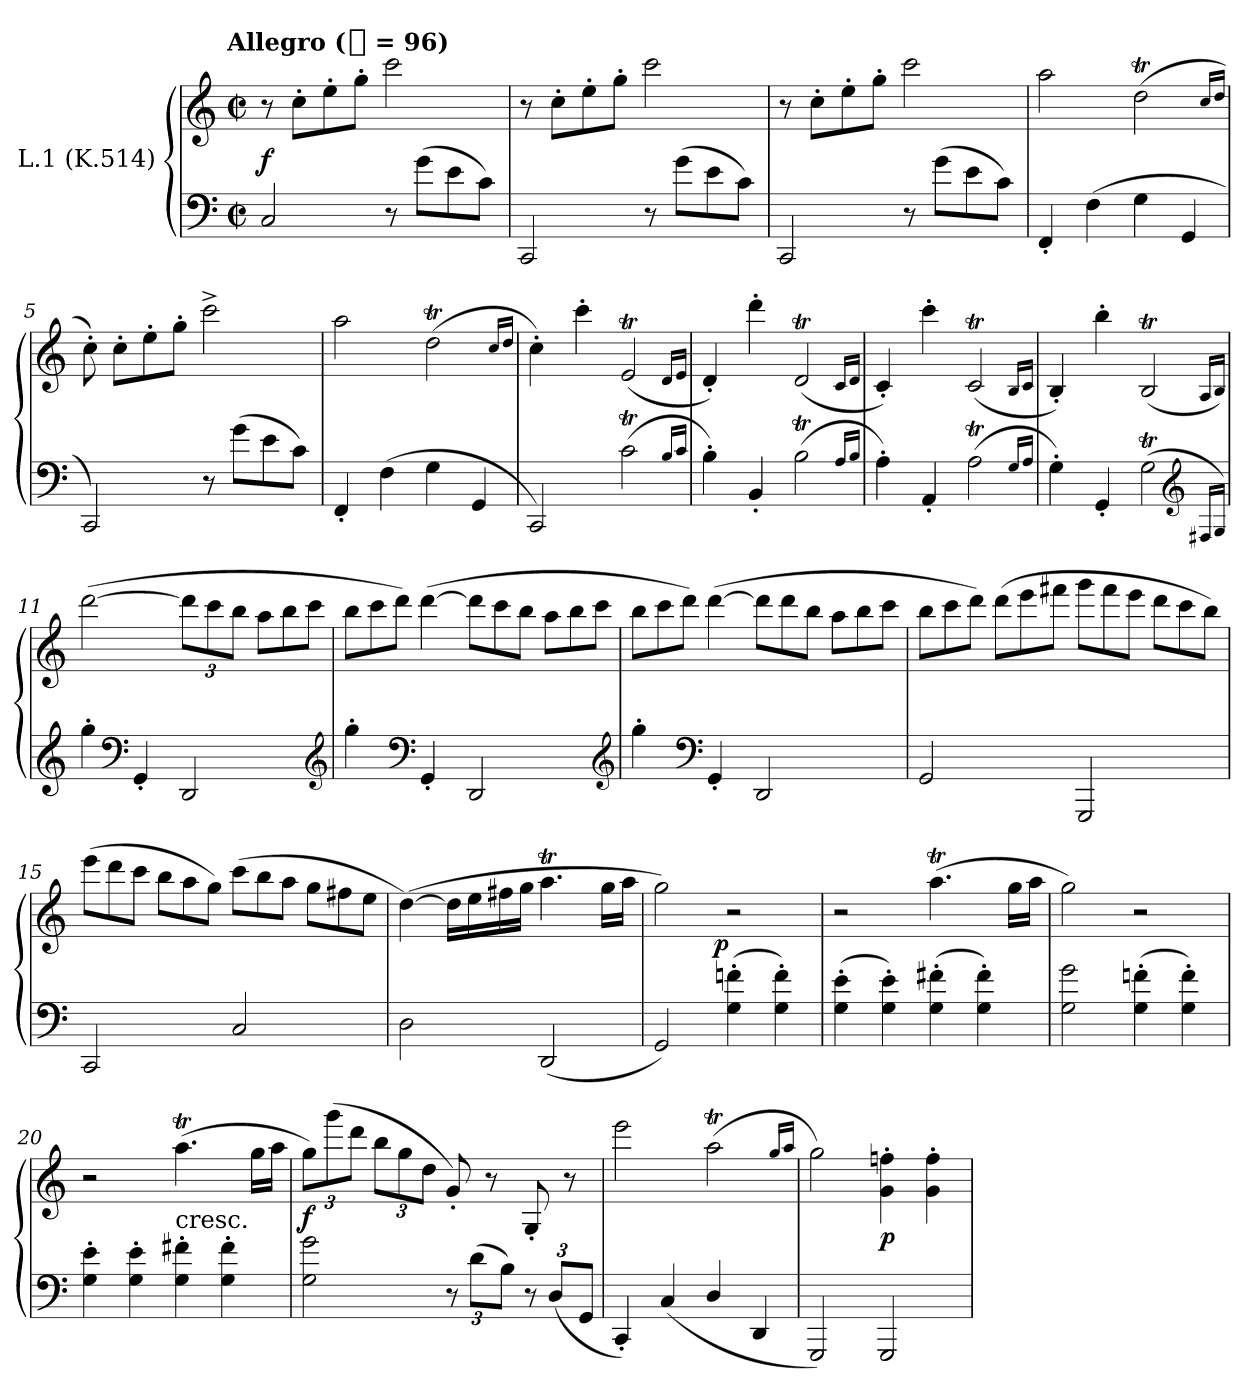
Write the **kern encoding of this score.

**kern	**kern	**dynam
*part1	*part1	*part1
*staff2	*staff1	*staff1/2
*I"L.1 (K.514)	*	*
*clefF4	*clefG2	*
*k[]	*k[]	*
*C:	*C:	*
!!LO:TX:omd:t=Allegro ([half] = 96)
*M2/2	*M2/2	*
*met(c|)	*met(c|)	*
*MM192	*MM192	*
=1	=1	=1
2C	8r	f
.	8cc'L	.
.	8ee'	.
.	8gg'J	.
8r	2ccc	.
(8gL	.	.
8e	.	.
8cJ)	.	.
=2	=2	=2
2CC	8r	.
.	8cc'L	.
.	8ee'	.
.	8gg'J	.
8r	2ccc	.
(8gL	.	.
8e	.	.
8cJ)	.	.
=3	=3	=3
2CC	8r	.
.	8cc'L	.
.	8ee'	.
.	8gg'J	.
8r	2ccc	.
(8gL	.	.
8e	.	.
8cJ)	.	.
=4	=4	=4
4FF'	2aa	.
(4F	.	.
4G	(2ddT	.
4GG	.	.
.	16qccLL	.
.	16qddJJ	.
!!LO:LB:g=z
=5	=5	=5
2CC)	8cc')	.
.	8cc'L	.
.	8ee'	.
.	8gg'J	.
8r	2ccc^	.
(8gL	.	.
8e	.	.
8cJ)	.	.
=6	=6	=6
4FF'	2aa	.
(4F	.	.
4G	(2ddT	.
4GG	.	.
.	16qccLL	.
.	16qddJJ	.
=7	=7	=7
2CC)	4cc')	.
.	4ccc'	.
(2cT	(2et	.
16qBLL	16qdLL	.
16qcJJ	16qeJJ	.
=8	=8	=8
4B')	4d')	.
4BB'	4ddd'	.
(2Bt	(2dT	.
16qALL	16qcLL	.
16qBJJ	16qdJJ	.
=9	=9	=9
4A')	4c')	.
4AA'	4ccc'	.
(2AT	(2cT	.
16qGLL	16qBLL	.
16qAJJ	16qcJJ	.
!!LO:LB:g=z
=10	=10	=10
4G')	4B')	.
4GG'	4bb'	.
(2GT	(2Bt	.
*clefG2	*	*
16qF#XLL	16qALL	.
16qGJJ)	16qBJJ)	.
=11	=11	=11
4gg'	([2ddd	.
*clefF4	*	*
4GG'	.	.
2DD	12dddL]	.
.	12ccc	.
.	12bbJ	.
*	*Xtuplet	*
.	12aaL	.
.	12bb	.
.	12cccJ	.
*clefG2	*	*
=12	=12	=12
4gg'	12bbL	.
.	12ccc	.
.	12dddJ)	.
*clefF4	*	*
4GG'	([4ddd	.
2DD	12dddL]	.
.	12ccc	.
.	12bbJ	.
.	12aaL	.
.	12bb	.
.	12cccJ	.
*clefG2	*	*
=13	=13	=13
4gg'	12bbL	.
.	12ccc	.
.	12dddJ)	.
*clefF4	*	*
4GG'	([4ddd	.
2DD	12dddL]	.
.	12ddd	.
.	12bbJ	.
.	12aaL	.
.	12bb	.
.	12cccJ	.
!!LO:LB:g=z
=14	=14	=14
2GG	12bbL	.
.	12ccc	.
.	12dddJ)	.
.	(12dddL	.
.	12eee	.
.	12fff#XJ	.
2GGG	12gggL	.
.	12fff#	.
.	12eeeJ	.
.	12dddL	.
.	12ccc	.
.	12bbJ)	.
=15	=15	=15
2CC	(12eeeL	.
.	12ddd	.
.	12cccJ	.
.	12bbL	.
.	12aa	.
.	12ggJ)	.
2C	(12cccL	.
.	12bb	.
.	12aaJ	.
.	12ggL	.
.	12ff#X	.
.	12eeJ	.
=16	=16	=16
2D	([4dd)	.
.	16ddLL]	.
.	16ee	.
.	16ff#X	.
.	16ggJJ	.
(2DD	4.aaT	.
.	16ggLL	.
.	16aaJJ	.
=17	=17	=17
2GG)	2gg)	.
!	!	!LO:DY:rj
(4G' 4fn'	2r	p
4G' 4f')	.	.
!!LO:LB:g=z
=18	=18	=18
(4G' 4e'	2r	.
4G' 4e')	.	.
(4G' 4f#X'	(4.aaT	.
4G' 4f#')	.	.
.	16ggLL	.
.	16aaJJ	.
=19	=19	=19
2G 2g	2gg)	.
(4G' 4fn'	2r	.
4G' 4f')	.	.
=20	=20	=20
4G' 4e'	2r	.
4G' 4e'	.	.
!	!LO:TX:c:t=cresc.	!
4G' 4f#X'	(4.aaT	.
4G' 4f#'	.	.
.	16ggLL	.
.	16aaJJ	.
=21	=21	=21
*	*tuplet	*
2G 2g	12ggL)	f
.	(12ggg	.
.	12dddJ	.
.	12bbL	.
.	12gg	.
.	12ddJ	.
*Xbrackettup	*	*
12r	8g')	.
(12dL	.	.
.	8r	.
12BJ)	.	.
12r	8G'	.
(12DL	.	.
.	8r	.
12GGJ	.	.
!!LO:LB:g=z
=22	=22	=22
4CC')	2eee	.
(4C	.	.
4D/	(2aaT	.
4DD	.	.
.	16qggLL	.
.	16qaaJJ	.
=23	=23	=23
2GGG)	2gg)	.
2GGG	4g' 4ffn'	p
.	4g' 4ff'	.
=	=	=
*-	*-	*-
